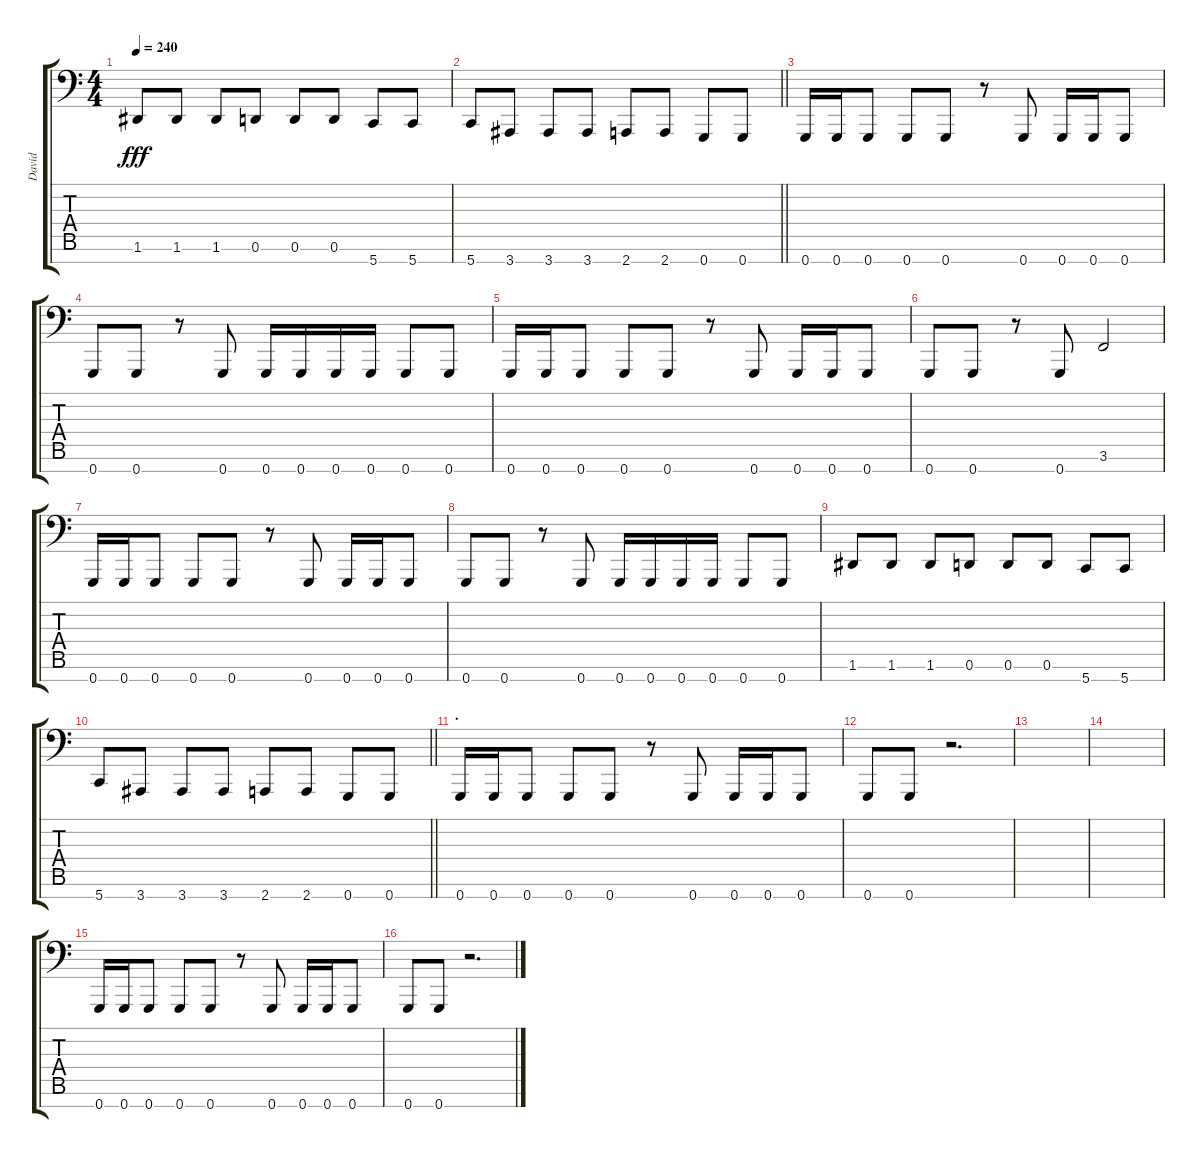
\track ("David" "David") {instrument electricbasspick}
\staff {score tabs}
\tuning (D3 A2 F2 C2 G1 D1 G0) {hide}
\ts (4 4)
\tempo 240
\clef f4
\ks c
1.6.8{dy fff} 1.6.8 1.6.8 0.6.8 0.6.8 0.6.8 5.7.8 5.7.8 |
\barLineRight lightlight
5.7.8 3.7.8 3.7.8 3.7.8 2.7.8 2.7.8 0.7.8 0.7.8 |
0.7.16 0.7.16 0.7.8 0.7.8 0.7.8 r.8 0.7.8 0.7.16 0.7.16 0.7.8 |
0.7.8 0.7.8 r.8 0.7.8 0.7.16 0.7.16 0.7.16 0.7.16 0.7.8 0.7.8 |
0.7.16 0.7.16 0.7.8 0.7.8 0.7.8 r.8 0.7.8 0.7.16 0.7.16 0.7.8 |
0.7.8 0.7.8 r.8 0.7.8 3.6.2 |
0.7.16 0.7.16 0.7.8 0.7.8 0.7.8 r.8 0.7.8 0.7.16 0.7.16 0.7.8 |
0.7.8 0.7.8 r.8 0.7.8 0.7.16 0.7.16 0.7.16 0.7.16 0.7.8 0.7.8 |
1.6.8 1.6.8 1.6.8 0.6.8 0.6.8 0.6.8 5.7.8 5.7.8 |
\barLineRight lightlight
5.7.8 3.7.8 3.7.8 3.7.8 2.7.8 2.7.8 0.7.8 0.7.8 |
\section ("" ".")
0.7.16 0.7.16 0.7.8 0.7.8 0.7.8 r.8 0.7.8 0.7.16 0.7.16 0.7.8 |
0.7.8 0.7.8 r.2{d} |
|
|
0.7.16 0.7.16 0.7.8 0.7.8 0.7.8 r.8 0.7.8 0.7.16 0.7.16 0.7.8 |
0.7.8 0.7.8 r.2{d}
